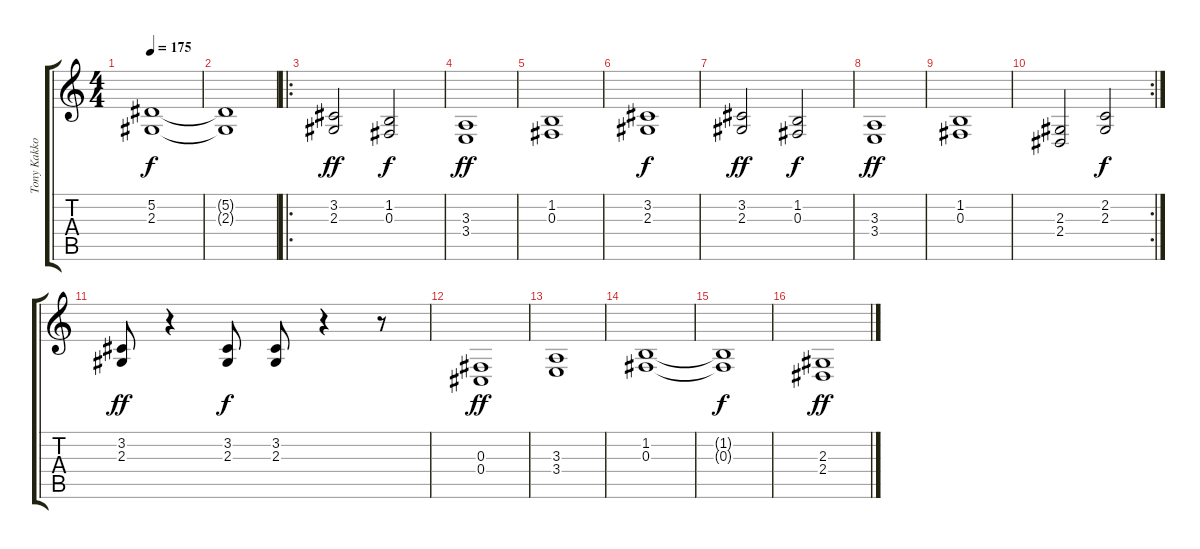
\track ("Tony Kakko" "Tony Kakko") {instrument choiraahs}
\staff {score tabs}
\tuning (Eb4 Bb3 Gb3 Db3 Ab2 Eb2) {hide}
\ts (4 4)
\tempo 175
\clef g2
\ks c
(5.2 2.3).1{dy f} |
(5.2{t} 2.3{t}).1 |
\ro
(3.2 2.3).2{dy ff} (1.2 0.3).2{dy f} |
(3.3 3.4).1{dy ff} |
(1.2 0.3).1 |
(3.2 2.3).1{dy f} |
(3.2 2.3).2{dy ff} (1.2 0.3).2{dy f} |
(3.3 3.4).1{dy ff} |
(1.2 0.3).1 |
\rc 2
(2.3 2.4).2 (2.2 2.3).2{dy f} |
(3.2 2.3).8{dy ff} r.4 (3.2 2.3).8{dy f} (3.2 2.3).8 r.4 r.8 |
(0.3 0.4).1{dy ff} |
(3.3 3.4).1 |
(1.2 0.3).1 |
(1.2{t} 0.3{t}).1{dy f} |
(2.3 2.4).1{dy ff}
